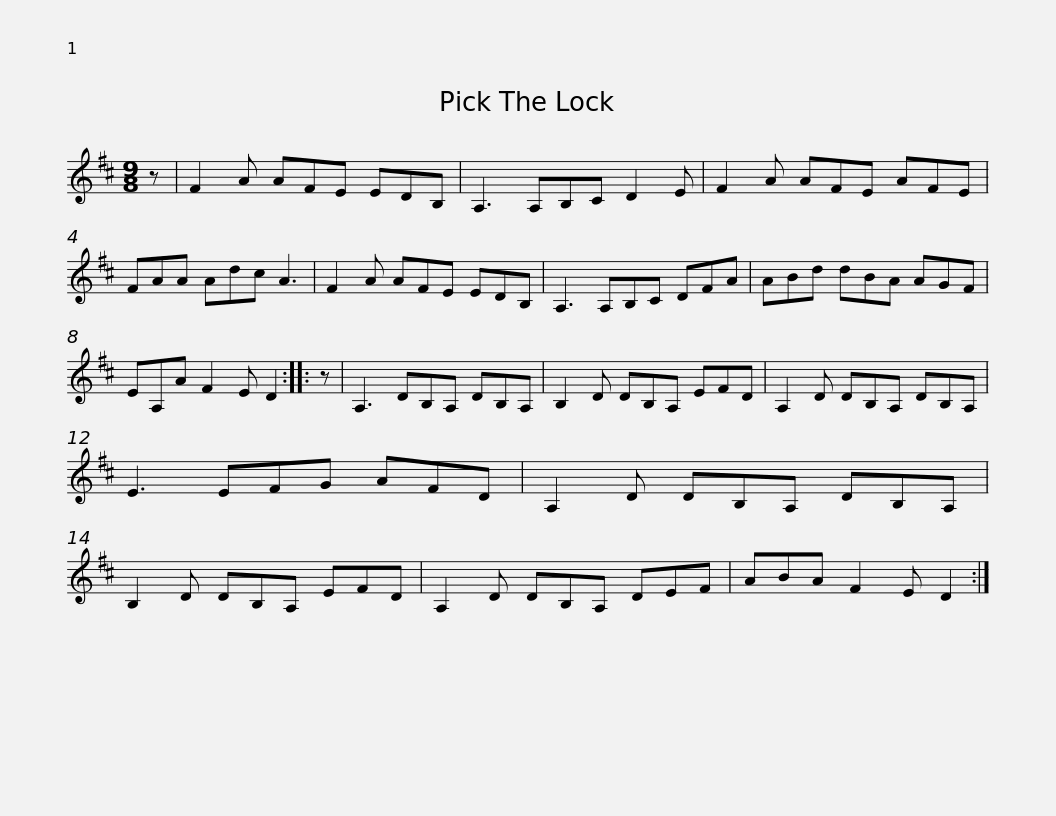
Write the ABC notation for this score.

X:1
L:1/8
M:9/8
I:linebreak $
K:D
V:1 treble
V:1
 z | F2 A AFE EDB, | A,3 A,B,C D2 E | F2 A AFE AFE | FAA Adc A3 | %5
 F2 A AFE EDB, |$ A,3 A,B,C DFA | ABd dBA AGF | EA,A F2 E D2 :: z | %10
 A,3 DB,A, DB,A, |$ B,2 D DB,A, EFD | A,2 D DB,A, DB,A, | E3 EFG AFD | A,2 D DB,A, DB,A, |$ %15
 B,2 D DB,A, EFD | A,2 D DB,A, DEF | ABA F2 E D2 :| %18
